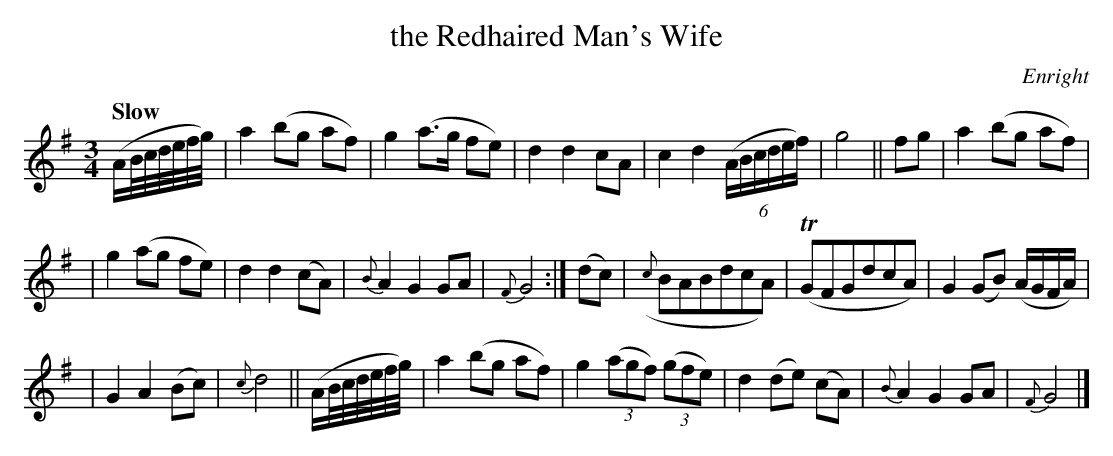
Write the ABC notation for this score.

X:1
T: the Redhaired Man's Wife
O: Enright
Q: "Slow"
M: 3/4
L: 1/8
K: G
(A/B/4c/4d/4e/4f/4g/4) | a2 (bg af) | g2 (a>g fe) | d2 d2 cA | c2 d2 ((6A/B/c/d/e/f/) | g4 || fg | a2 (bg af) |
| g2 (ag fe) | d2 d2 (cA) | {B}A2 G2 GA | {F}G4 :| (dc) | ({c}BABdcA) | (TGFGdcA) | G2 (GB) (A/G/F/A/) |
| G2 A2 (Bc) | {c}d4 || (A/B/4c/4d/4e/4f/4g/4) | a2 (bg af) | g2 ((3agf) ((3gfe) | d2 (de) (cA) | {B}A2 G2 GA | {F}G4 |]
